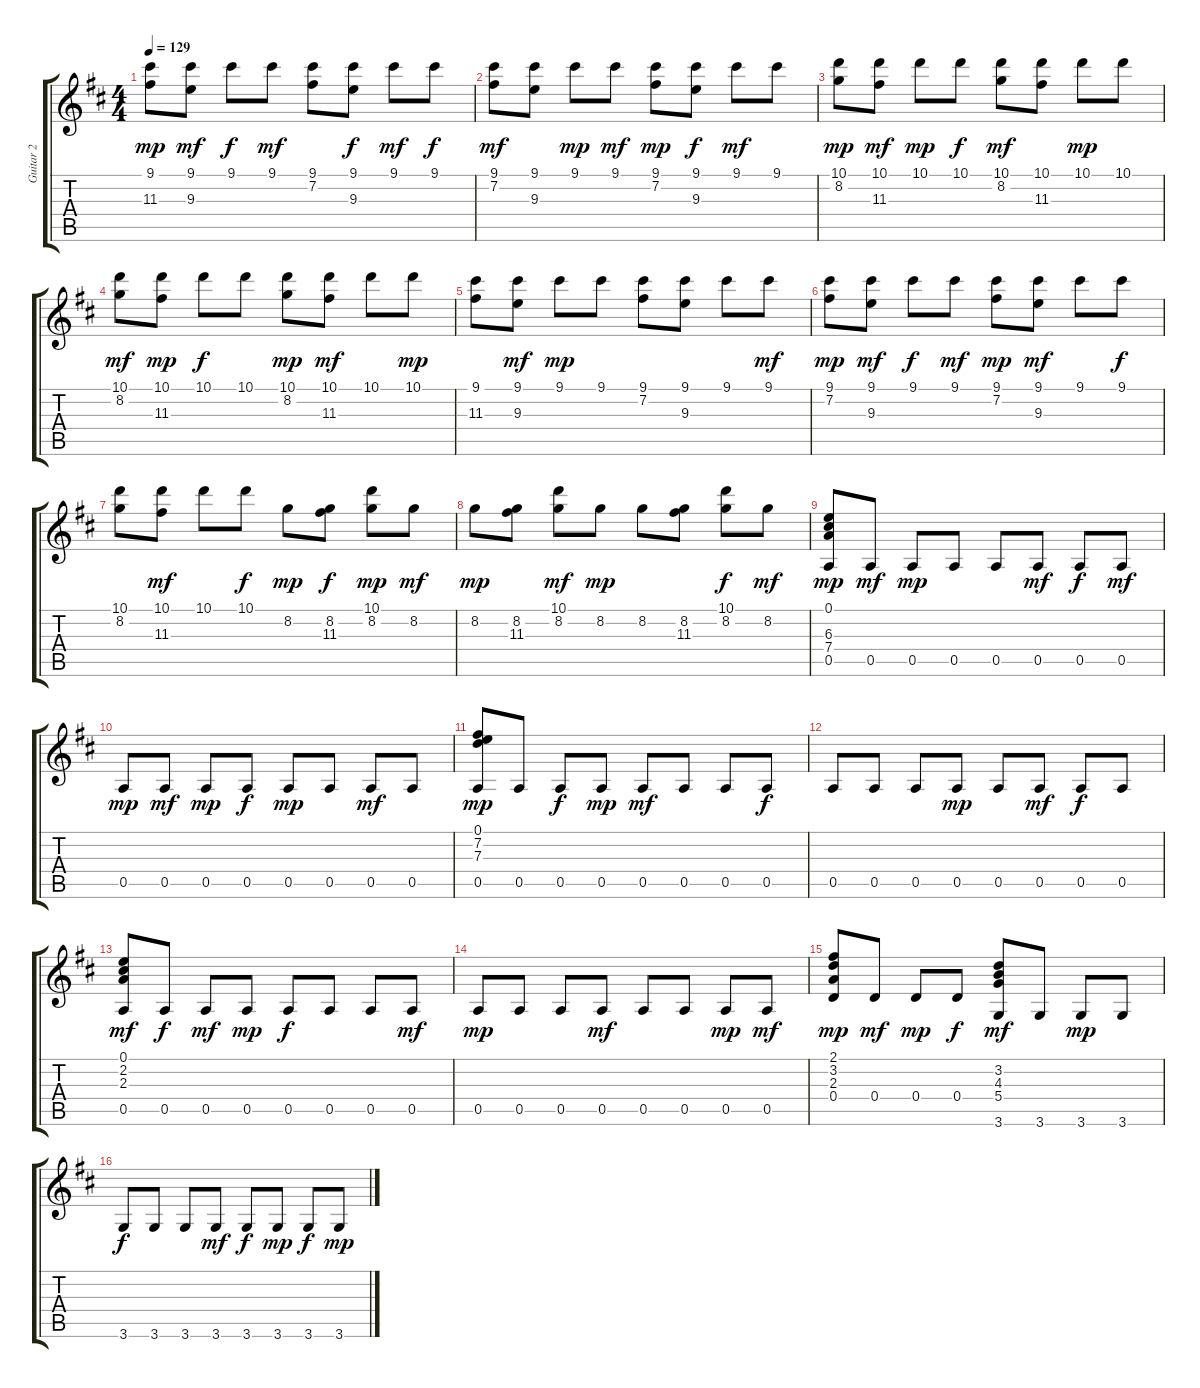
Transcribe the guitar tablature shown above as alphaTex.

\track ("Guitar 2" "Guitar 2") {instrument electricguitarclean}
\staff {score tabs}
\tuning (E4 B3 G3 D3 A2 E2) {hide}
\ts (4 4)
\tempo 129
\clef g2
\ks d
(9.1 11.3).8{dy mp} (9.1 9.3).8{dy mf} 9.1.8{dy f} 9.1.8{dy mf} (9.1 7.2).8 (9.1 9.3).8{dy f} 9.1.8{dy mf} 9.1.8{dy f} |
(9.1 7.2).8{dy mf} (9.1 9.3).8 9.1.8{dy mp} 9.1.8{dy mf} (9.1 7.2).8{dy mp} (9.1 9.3).8{dy f} 9.1.8{dy mf} 9.1.8 |
(10.1 8.2).8{dy mp} (10.1 11.3).8{dy mf} 10.1.8{dy mp} 10.1.8{dy f} (10.1 8.2).8{dy mf} (10.1 11.3).8 10.1.8{dy mp} 10.1.8 |
(10.1 8.2).8{dy mf} (10.1 11.3).8{dy mp} 10.1.8{dy f} 10.1.8 (10.1 8.2).8{dy mp} (10.1 11.3).8{dy mf} 10.1.8 10.1.8{dy mp} |
(9.1 11.3).8 (9.1 9.3).8{dy mf} 9.1.8{dy mp} 9.1.8 (9.1 7.2).8 (9.1 9.3).8 9.1.8 9.1.8{dy mf} |
(9.1 7.2).8{dy mp} (9.1 9.3).8{dy mf} 9.1.8{dy f} 9.1.8{dy mf} (9.1 7.2).8{dy mp} (9.1 9.3).8{dy mf} 9.1.8 9.1.8{dy f} |
(10.1 8.2).8 (10.1 11.3).8{dy mf} 10.1.8 10.1.8{dy f} 8.2.8{dy mp} (8.2 11.3).8{dy f} (10.1 8.2).8{dy mp} 8.2.8{dy mf} |
8.2.8{dy mp} (8.2 11.3).8 (10.1 8.2).8{dy mf} 8.2.8{dy mp} 8.2.8 (8.2 11.3).8 (10.1 8.2).8{dy f} 8.2.8{dy mf} |
(0.1 6.3 7.4 0.5).8{dy mp} 0.5.8{dy mf} 0.5.8{dy mp} 0.5.8 0.5.8 0.5.8{dy mf} 0.5.8{dy f} 0.5.8{dy mf} |
0.5.8{dy mp} 0.5.8{dy mf} 0.5.8{dy mp} 0.5.8{dy f} 0.5.8{dy mp} 0.5.8 0.5.8{dy mf} 0.5.8 |
(0.1 7.2 7.3 0.5).8{dy mp} 0.5.8 0.5.8{dy f} 0.5.8{dy mp} 0.5.8{dy mf} 0.5.8 0.5.8 0.5.8{dy f} |
0.5.8 0.5.8 0.5.8 0.5.8{dy mp} 0.5.8 0.5.8{dy mf} 0.5.8{dy f} 0.5.8 |
(0.1 2.2 2.3 0.5).8{dy mf} 0.5.8{dy f} 0.5.8{dy mf} 0.5.8{dy mp} 0.5.8{dy f} 0.5.8 0.5.8 0.5.8{dy mf} |
0.5.8{dy mp} 0.5.8 0.5.8 0.5.8{dy mf} 0.5.8 0.5.8 0.5.8{dy mp} 0.5.8{dy mf} |
(2.1 3.2 2.3 0.4).8{dy mp} 0.4.8{dy mf} 0.4.8{dy mp} 0.4.8{dy f} (3.2 4.3 5.4 3.6).8{dy mf} 3.6.8 3.6.8{dy mp} 3.6.8 |
3.6.8{dy f} 3.6.8 3.6.8 3.6.8{dy mf} 3.6.8{dy f} 3.6.8{dy mp} 3.6.8{dy f} 3.6.8{dy mp}
